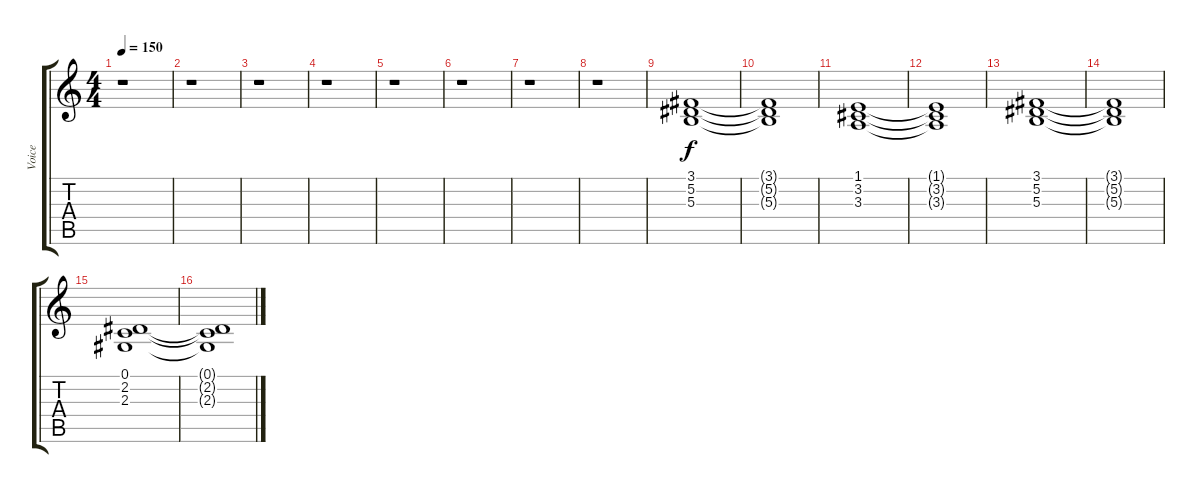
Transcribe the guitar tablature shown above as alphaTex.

\track ("Voice" "Voice") {instrument choiraahs}
\staff {score tabs}
\tuning (Eb4 Bb3 Gb3 Db3 Ab2 Eb2) {hide}
\ts (4 4)
\tempo 150
\clef g2
\ks c
r.1{dy f} |
r.1 |
r.1 |
r.1 |
r.1 |
r.1 |
r.1 |
r.1 |
(3.1 5.2 5.3).1 |
(3.1{t} 5.2{t} 5.3{t}).1 |
(1.1 3.2 3.3).1 |
(1.1{t} 3.2{t} 3.3{t}).1 |
(3.1 5.2 5.3).1 |
(3.1{t} 5.2{t} 5.3{t}).1 |
(0.1 2.2 2.3).1 |
(0.1{t} 2.2{t} 2.3{t}).1
